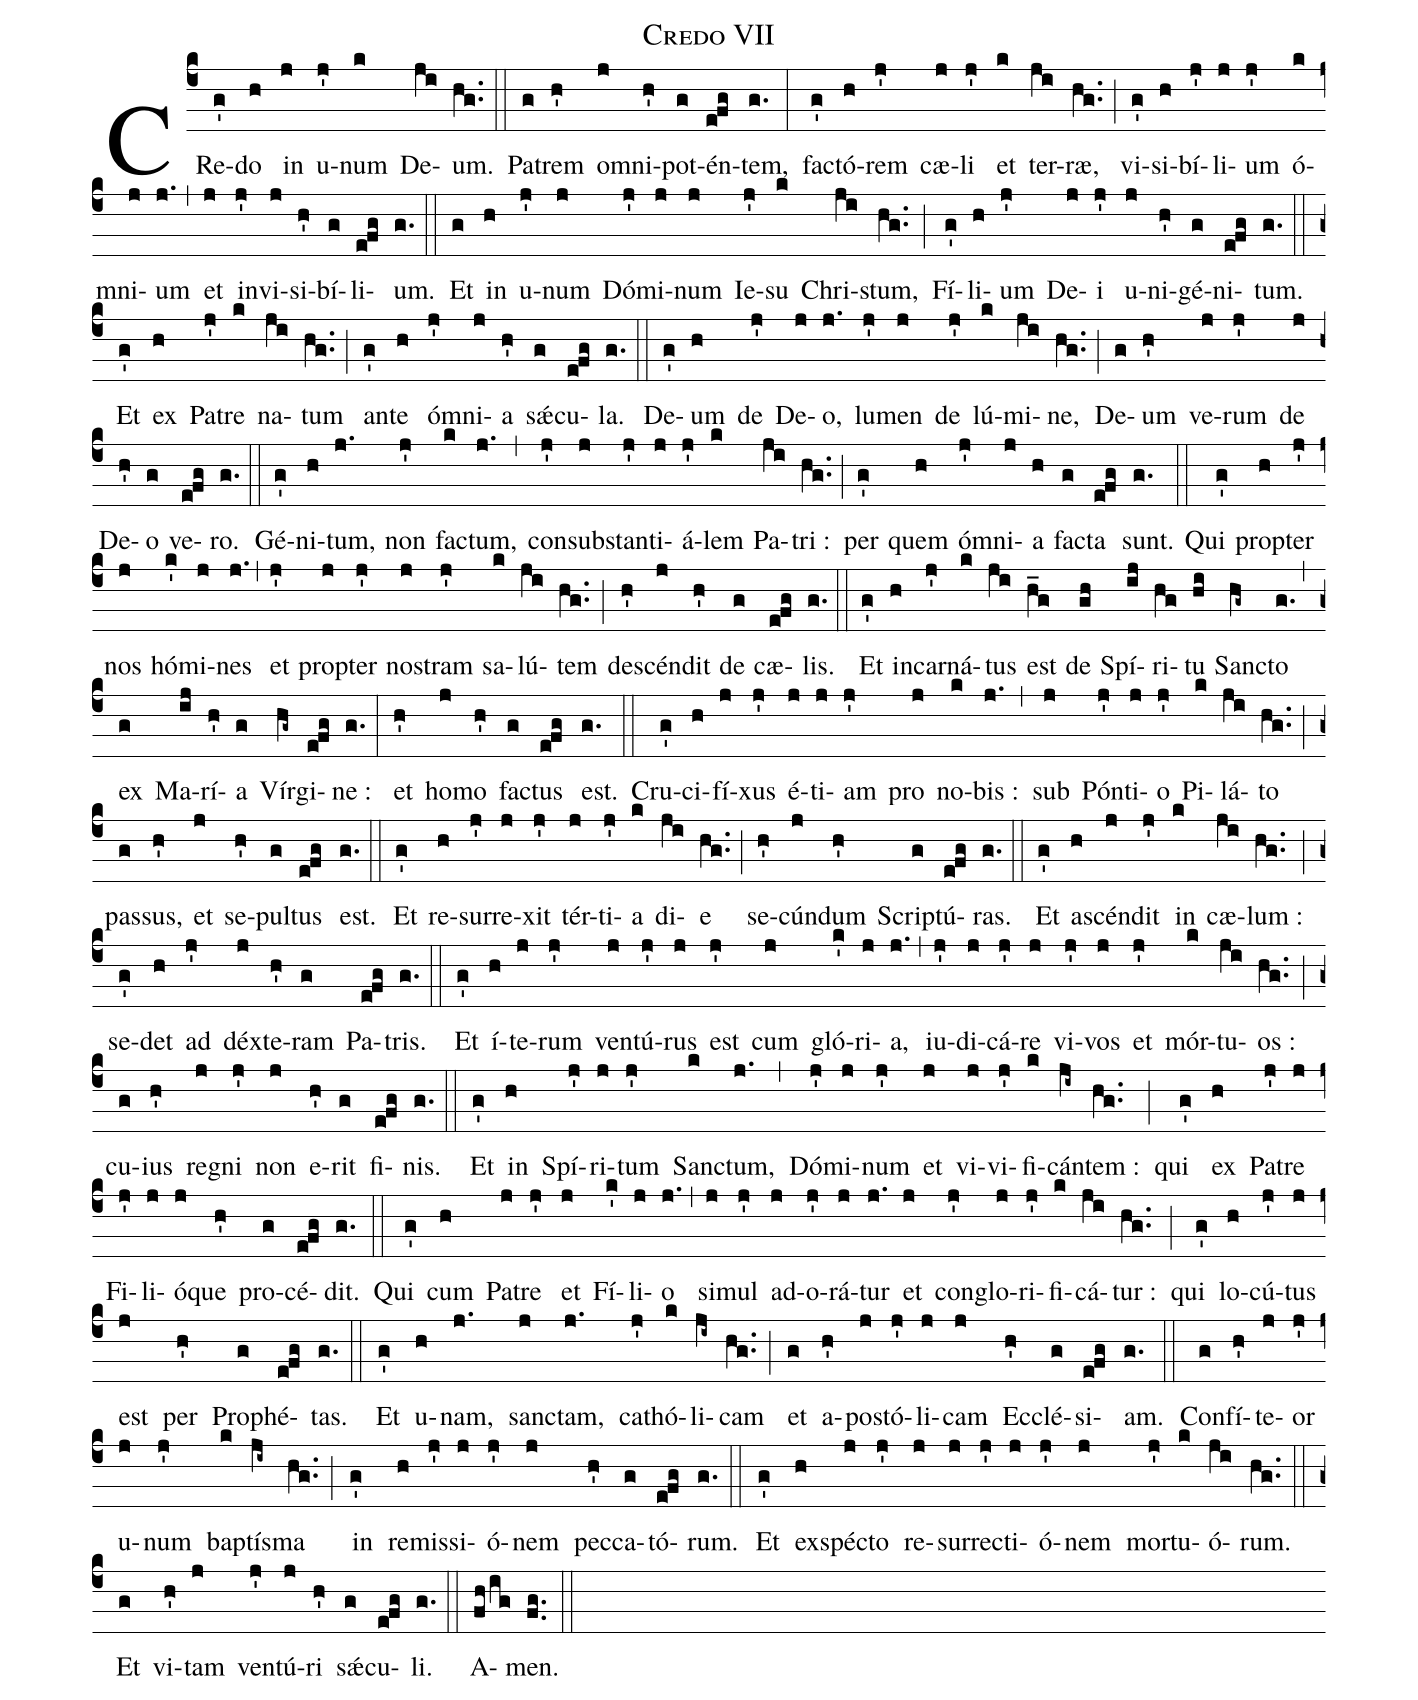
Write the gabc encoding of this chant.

name:Credo VII;
%%
(c4) CRe(g')do(h) in(j) u(j')num(k) De(ji)um.(hg..) (::)

Pa(g)trem(h') o(j)mni(h')pot(g)én(e!fg)tem,(g.) (:)
fa(g')ctó(h)rem(j') cæ(j)li(j') et(k) ter(ji)ræ,(hg..) (;) vi(g')si(h)bí(j')li(j)um(j') ó(k)mni(j)um(j.) (,) et(j) in(j')vi(j)si(h')bí(g)li(e!fg)um.(g.) (::)

Et(g) in(h) u(j')num(j) Dó(j')mi(j)num(j) Ie(j')su(k) Chri(ji)stum,(hg..) (;) Fí(g')li(h)um(j') De(j)i(j') u(j)ni(h')gé(g)ni(e!fg)tum.(g.) (::)

Et(g') ex(h) Pa(j')tre(k) na(ji)tum(hg..) (;) an(g')te(h) ó(j')mni(j)a(h') s<sp>'ae</sp>(g)cu(e!fg)la.(g.) (::)

De(g')um(h) de(j') De(j)o,(j.) lu(j')men(j) de(j') lú(k)mi(ji)ne,(hg..) (;) De(g)um(h') ve(j)rum(j') de(j) De(h')o(g) ve(e!fg)ro.(g.) (::)

Gé(g')ni(h)tum,(j.) non(j') fa(k)ctum,(j.) (,) con(j')sub(j)stan(j')ti(j)á(j')lem(k) Pa(ji)tri :(hg..) (;) per(g') quem(h) ó(j')mni(j)a(h) fa(g)cta(e!fg) sunt.(g.) (::)

Qui(g') pro(h)pter(j') nos(j) hó(k')mi(j)nes(j.) (,) et(j') pro(j)pter(j') no(j)stram(j') sa(k)lú(ji)tem(hg..) (;) de(h')scén(j)dit(h') de(g) cæ(e!fg)lis.(g.) (::)

Et(g') in(h)car(j')ná(k)tus(ji) est(h_g) de(gh) Spí(ij)ri(hg)tu(hi) San(hg~)cto(g.) (,) ex(g) Ma(ij)rí(h')a(g) Vír(hg~)gi(e!fg)ne :(g.) (:)
et(h') ho(j)mo(h') fa(g)ctus(e!fg) est.(g.) (::)

Cru(g')ci(h)fí(j)xus(j') é(j)ti(j)am(j') pro(j) no(k)bis :(j.) (,) sub(j) Pón(j')ti(j)o(j') Pi(k)lá(ji)to(hg..) (;) pas(g)sus,(h') et(j) se(h')pul(g)tus(e!fg) est.(g.) (::)

Et(g') re(h)sur(j')re(j)xit(j') tér(j)ti(j')a(k) di(ji)e(hg..) (;) se(h')cún(j)dum(h') Scri(g)ptú(e!fg)ras.(g.) (::)

Et(g') a(h)scén(j)dit(j') in(k) cæ(ji)lum :(hg..) (;) se(g')det(h) ad(j') déx(j)te(h')ram(g) Pa(e!fg)tris.(g.) (::)

Et(g') í(h)te(j)rum(j') ven(j)tú(j')rus(j) est(j') cum(j) gló(k')ri(j)a,(j.) (,) iu(j')di(j)cá(j')re(j) vi(j')vos(j) et(j') mór(k)tu(ji)os :(hg..) (;) cu(g)ius(h') re(j)gni(j') non(j) e(h')rit(g) fi(e!fg)nis.(g.) (::)

Et(g') in(h) Spí(j')ri(j)tum(j') San(k)ctum,(j.) (,) Dó(j')mi(j)num(j') et(j) vi(j)vi(j')fi(k)cán(ji~)tem :(hg..) (;) qui(g') ex(h) Pa(j')tre(j) Fi(j')li(j)ó(j)que(h') pro(g)cé(e!fg)dit.(g.) (::)

Qui(g') cum(h) Pa(j)tre(j') et(j) Fí(k')li(j)o(j.) (,) si(j)mul(j') ad(j)o(j')rá(j)tur(j.) et(j) con(j')glo(j)ri(j')fi(k)cá(ji)tur :(hg..) (;) qui(g') lo(h)cú(j')tus(j) est(j) per(h') Pro(g)phé(e!fg)tas.(g.) (::)

Et(g') u(h)nam,(j.) san(j)ctam,(j.) ca(j')thó(k)li(ji~)cam(hg..) (;) et(g) a(h')po(j)stó(j')li(j)cam(j) Ec(h')clé(g)si(e!fg)am.(g.) (::)

Con(g)fí(h')te(j)or(j') u(j)num(j') ba(k)ptí(ji~)sma(hg..) (;) in(g') re(h)mis(j')si(j)ó(j')nem(j) pec(h')ca(g)tó(e!fg)rum.(g.) (::)

Et(g') ex(h)spé(j)cto(j') re(j)sur(j)re(j')cti(j)ó(j')nem(j) mor(j')tu(k)ó(ji)rum.(hg..) (::)

Et(g) vi(h')tam(j) ven(j')tú(j)ri(h') s<sp>'ae</sp>(g)cu(e!fg)li.(g.) (::) A(fh/ig)men.(fg..) (::)
